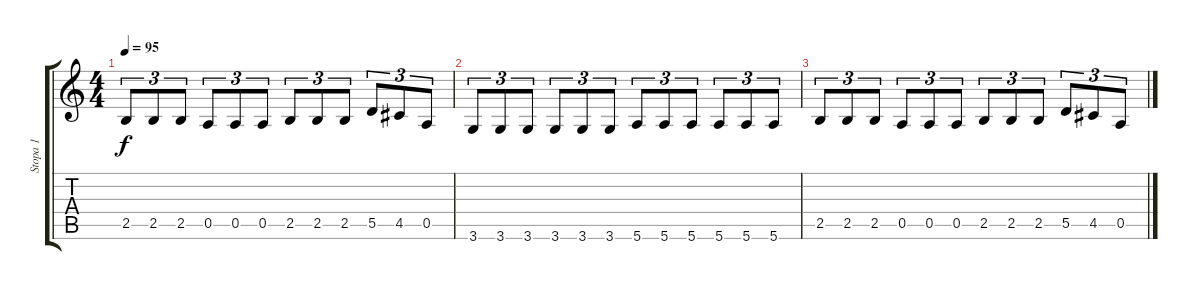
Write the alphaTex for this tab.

\track ("Stopa 1" "Stopa 1") {instrument electricbassfinger}
\staff {score tabs}
\tuning (E4 B3 G3 D3 A2 E2) {hide}
\ts (4 4)
\tempo 95
\clef g2
\ks c
2.5.8{tu (3 2) dy f} 2.5.8{tu (3 2)} 2.5.8{tu (3 2)} 0.5.8{tu (3 2)} 0.5.8{tu (3 2)} 0.5.8{tu (3 2)} 2.5.8{tu (3 2)} 2.5.8{tu (3 2)} 2.5.8{tu (3 2)} 5.5.8{tu (3 2)} 4.5.8{tu (3 2)} 0.5.8{tu (3 2)} |
3.6.8{tu (3 2)} 3.6.8{tu (3 2)} 3.6.8{tu (3 2)} 3.6.8{tu (3 2)} 3.6.8{tu (3 2)} 3.6.8{tu (3 2)} 5.6.8{tu (3 2)} 5.6.8{tu (3 2)} 5.6.8{tu (3 2)} 5.6.8{tu (3 2)} 5.6.8{tu (3 2)} 5.6.8{tu (3 2)} |
2.5.8{tu (3 2)} 2.5.8{tu (3 2)} 2.5.8{tu (3 2)} 0.5.8{tu (3 2)} 0.5.8{tu (3 2)} 0.5.8{tu (3 2)} 2.5.8{tu (3 2)} 2.5.8{tu (3 2)} 2.5.8{tu (3 2)} 5.5.8{tu (3 2)} 4.5.8{tu (3 2)} 0.5.8{tu (3 2)}
